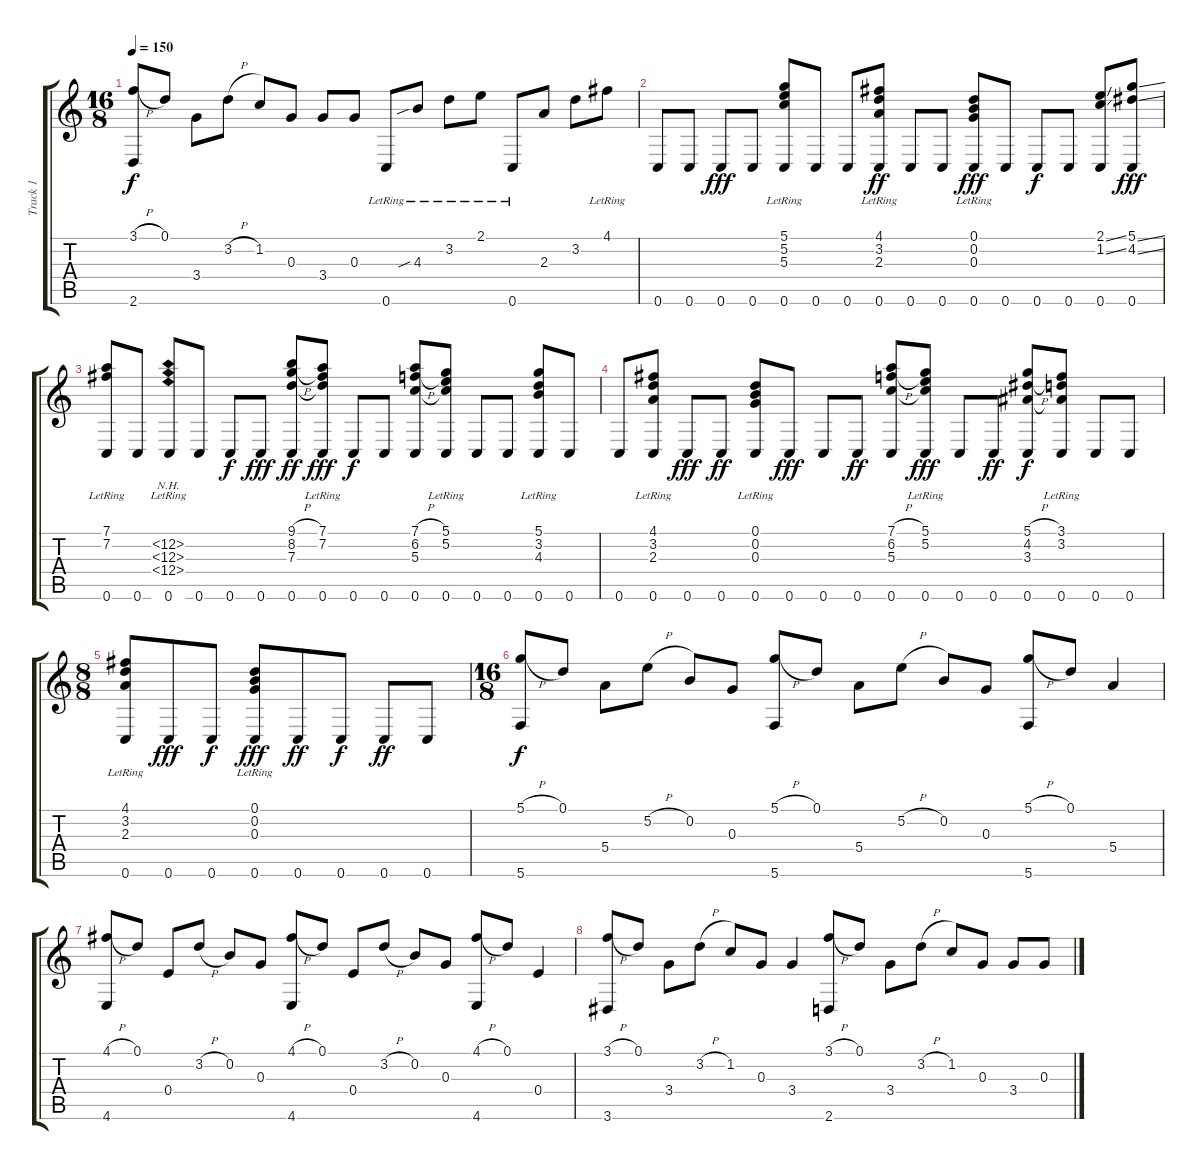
\track ("Track 1" "Track 1") {instrument acousticguitarsteel}
\staff {score tabs}
\tuning (D4 B3 G3 E3 G2 C2) {hide}
\ts (16 8)
\tempo 150
\clef g2
\ks c
(3.1{h} 2.6).8{dy f} 0.1.8 3.4.8 3.2{h}.8 1.2.8 0.3.8 3.4.8 0.3.8 0.6{lr}.8 4.3{sib lr}.8 3.2{lr}.8 2.1{lr}.8 0.6{lr}.8 2.3.8 3.2.8 4.1{lr}.8 |
0.6.8 0.6.8 0.6.8{dy fff} 0.6.8 (5.1{lr} 5.2{lr} 5.3{lr} 0.6).8 0.6.8 0.6.8 (4.1 3.2{lr} 2.3 0.6).8{dy ff} 0.6.8 0.6.8 (0.1{lr} 0.2{lr} 0.3{lr} 0.6).8{dy fff} 0.6.8 0.6.8{dy f} 0.6.8 (2.1{ss} 1.2{ss} 0.6).8 (5.1{ss} 4.2{ss} 0.6).8{dy fff} |
(7.1 7.2{lr} 0.6).8 0.6.8 (12.2{nh lr} 12.3{nh lr} 12.4{nh lr} 0.6).8 0.6.8 0.6.8{dy f} 0.6.8{dy fff} (9.1{h} 8.2{h} 7.3 0.6).8{dy ff} (7.1{lr} 7.2{lr} 7.3{t} 0.6).8{dy fff} 0.6.8{dy f} 0.6.8 (7.1{h} 6.2{h} 5.3 0.6).8 (5.1{lr} 5.2 5.3{t} 0.6).8 0.6.8 0.6.8 (5.1{lr} 3.2{lr} 4.3 0.6).8 0.6.8 |
0.6.8 (4.1{lr} 3.2{lr} 2.3{lr} 0.6).8 0.6.8{dy fff} 0.6.8{dy ff} (0.1{lr} 0.2{lr} 0.3{lr} 0.6).8 0.6.8{dy fff} 0.6.8 0.6.8{dy ff} (7.1{h} 6.2{h} 5.3 0.6).8 (5.1{lr} 5.2{lr} 5.3{t} 0.6).8{dy fff} 0.6.8 0.6.8{dy ff} (5.1{h} 4.2{h} 3.3 0.6).8{dy f} (3.1{lr} 3.2{lr} 3.3{t} 0.6).8 0.6.8 0.6.8 |
\ts (8 8)
(4.1{lr} 3.2{lr} 2.3{lr} 0.6).8 0.6.8{dy fff} 0.6.8{dy f} (0.1{lr} 0.2{lr} 0.3{lr} 0.6).8{dy fff} 0.6.8{dy ff} 0.6.8{dy f} 0.6.8{dy ff} 0.6.8 |
\ts (16 8)
(5.1{h} 5.6).8{dy f} 0.1.8 5.4.8 5.2{h}.8 0.2.8 0.3.8 (5.1{h} 5.6).8 0.1.8 5.4.8 5.2{h}.8 0.2.8 0.3.8 (5.1{h} 5.6).8 0.1.8 5.4.4 |
(4.1{h} 4.6).8 0.1.8 0.4.8 3.2{h}.8 0.2.8 0.3.8 (4.1{h} 4.6).8 0.1.8 0.4.8 3.2{h}.8 0.2.8 0.3.8 (4.1{h} 4.6).8 0.1.8 0.4.4 |
(3.1{h} 3.6).8 0.1.8 3.4.8 3.2{h}.8 1.2.8 0.3.8 3.4.4 (3.1{h} 2.6).8 0.1.8 3.4.8 3.2{h}.8 1.2.8 0.3.8 3.4.8 0.3.8
